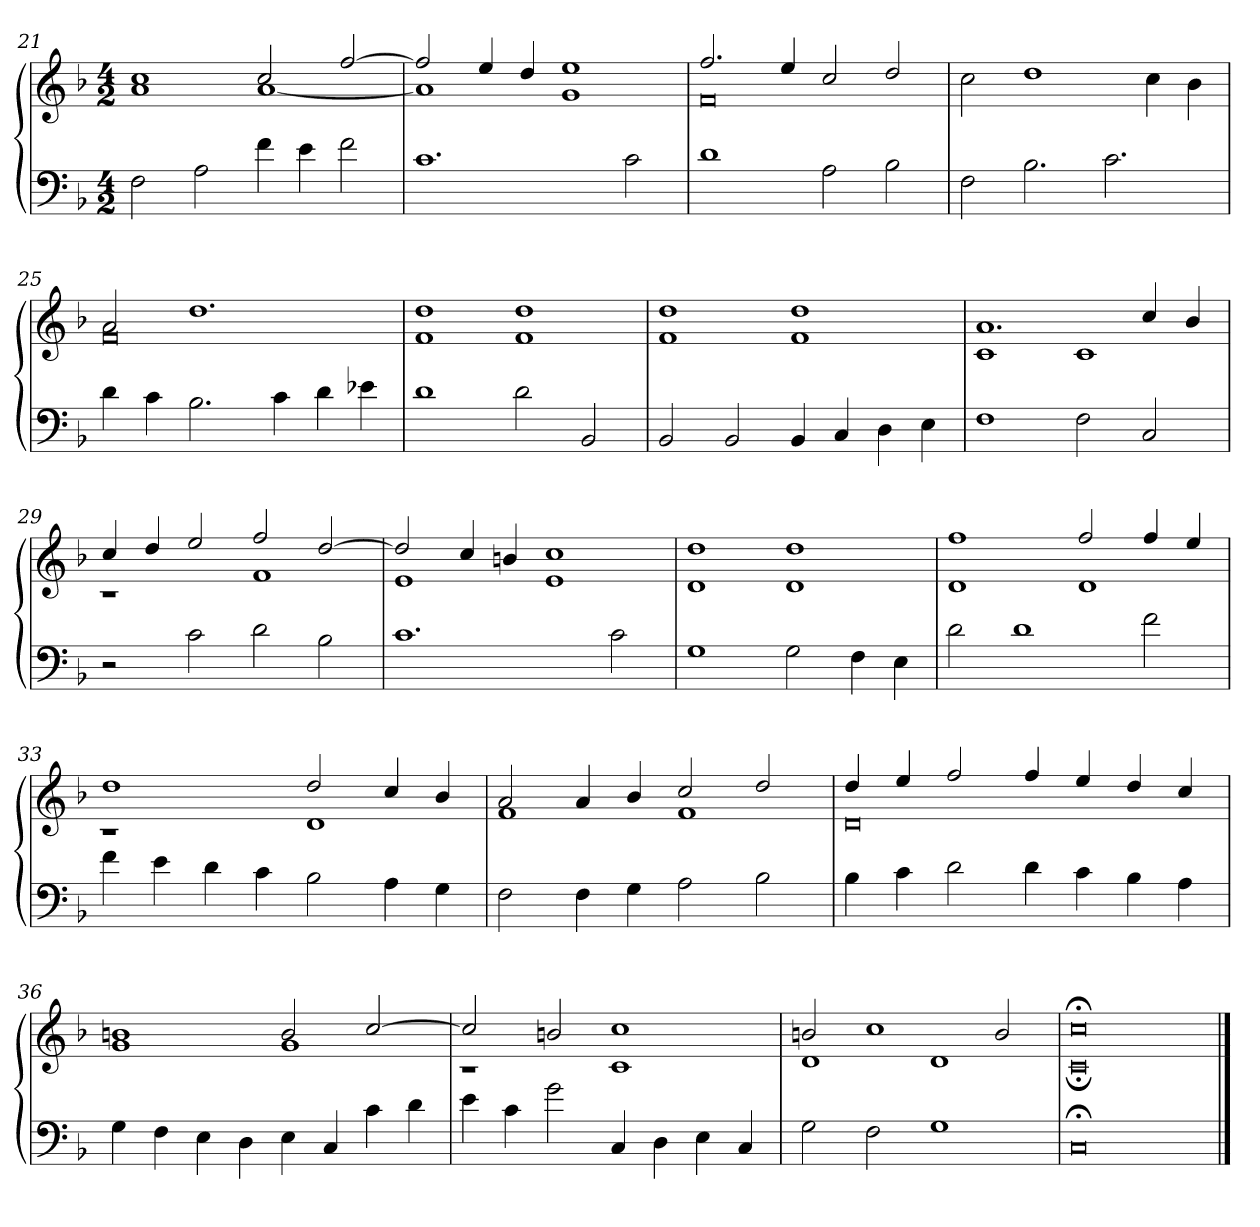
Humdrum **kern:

**kern	**kern
*part1	*part1
*staff2	*staff1
*clefF4	*clefG2
*k[b-]	*k[b-]
*M4/2	*M4/2
=21	=21
*	*^
2F	1cc	1a
2A	.	.
4f	2cc	[1a
4e	.	.
2f	[2ff	.
=22	=22	=22
1.c	2ff]	1a]
.	4ee	.
.	4dd	.
.	1ee	1g
2c	.	.
=23	=23	=23
1d	2.ff	0f
.	4ee	.
2A	2cc	.
2B-	2dd	.
*	*v	*v
=24	=24
2F	2cc
2.B-	1dd
2.c	.
.	4cc
.	4b-
=25	=25
*	*^
4d	2a	0f
4c	.	.
2.B-	1.dd	.
4c	.	.
4d	.	.
4e-X	.	.
=26	=26	=26
1d	1dd	1f
2d	1dd	1f
2BB-	.	.
=27	=27	=27
2BB-	1dd	1f
2BB-	.	.
4BB-	1dd	1f
4C	.	.
4D	.	.
4E	.	.
=28	=28	=28
1F	1.a	1c
2F	.	1c
2C	4cc	.
.	4b-	.
=29	=29	=29
2r	4cc	1rc
.	4dd	.
2c	2ee	.
2d	2ff	1f
2B-	[2dd	.
=30	=30	=30
1.c	2dd]	1e
.	4cc	.
.	4bn	.
.	1cc	1e
2c	.	.
=31	=31	=31
1G	1dd	1d
2G	1dd	1d
4F	.	.
4E	.	.
=32	=32	=32
2d	1ff	1d
1d	.	.
.	2ff	1d
2f	4ff	.
.	4ee	.
=33	=33	=33
4f	1dd	1rc
4e	.	.
4d	.	.
4c	.	.
2B-	2dd	1d
4A	4cc	.
4G	4b-	.
=34	=34	=34
2F	2a	1f
4F	4a	.
4G	4b-	.
2A	2cc	1f
2B-	2dd	.
=35	=35	=35
4B-	4dd	0d
4c	4ee	.
2d	2ff	.
4d	4ff	.
4c	4ee	.
4B-	4dd	.
4A	4cc	.
=36	=36	=36
4G	1bn	1g
4F	.	.
4E	.	.
4D	.	.
4E	2b	1g
4C	.	.
4c	[2cc	.
4d	.	.
=37	=37	=37
4e	2cc]	1rc
4c	.	.
2g	2bn	.
4C	1cc	1c
4D	.	.
4E	.	.
4C	.	.
=38	=38	=38
2G	2bn	1d
2F	1cc	.
1G	.	1d
.	2b	.
=39	=39	=39
0C;<	0cc;<	0c;<
*	*v	*v
==	==
*-	*-
